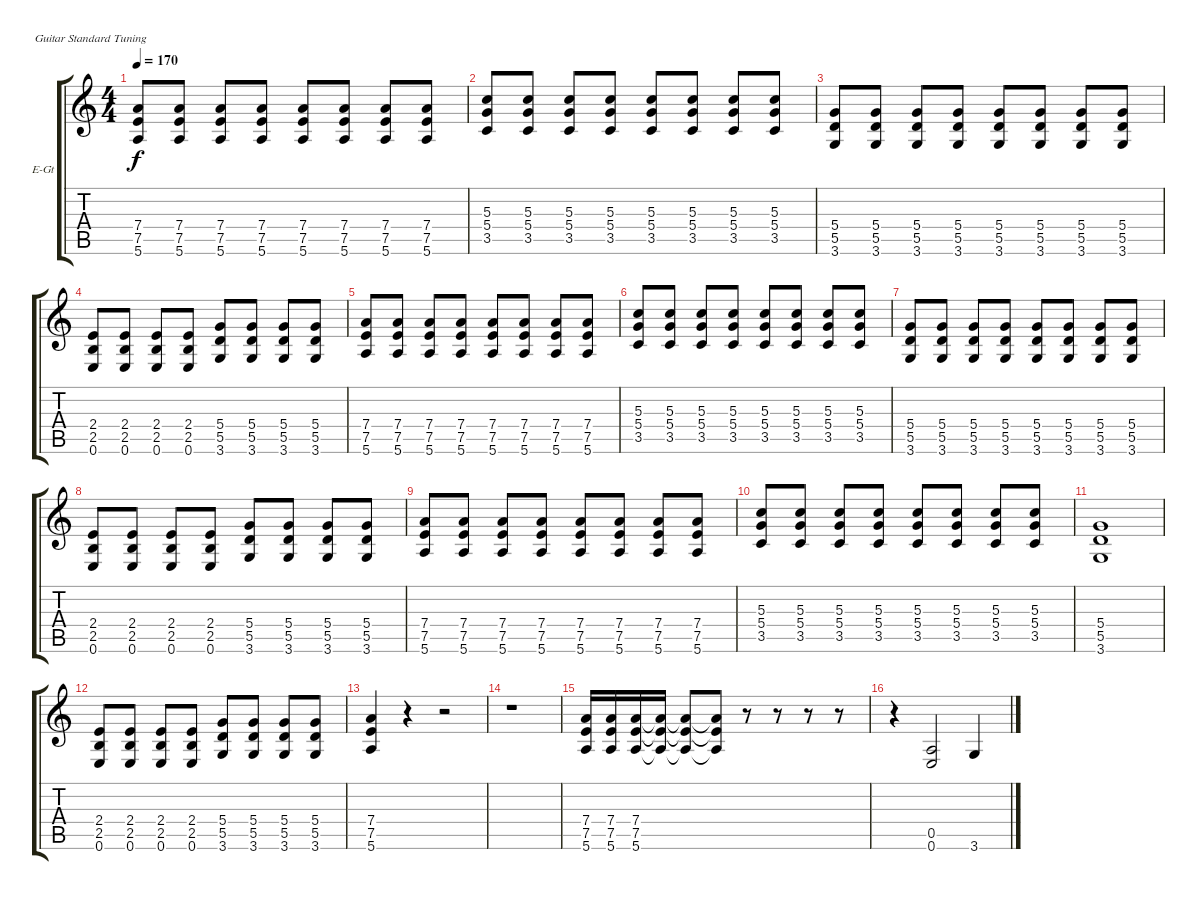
\bracketExtendMode groupsimilarinstruments
\firstSystemTrackNameOrientation horizontal
\otherSystemsTrackNameOrientation horizontal
\track ("Guitar 2" "E-Gt") {instrument overdrivenguitar}
\staff {score tabs}
\tuning (E4 B3 G3 D3 A2 E2)
\ts (4 4)
\tempo 170
\clef g2
\ks c
(7.4 7.5 5.6).8{dy f} (7.4 7.5 5.6).8 (7.4 7.5 5.6).8 (7.4 7.5 5.6).8 (7.4 7.5 5.6).8 (7.4 7.5 5.6).8 (7.4 7.5 5.6).8 (7.4 7.5 5.6).8 |
(5.3 5.4 3.5).8 (5.3 5.4 3.5).8 (5.3 5.4 3.5).8 (5.3 5.4 3.5).8 (5.3 5.4 3.5).8 (5.3 5.4 3.5).8 (5.3 5.4 3.5).8 (5.3 5.4 3.5).8 |
(5.4 5.5 3.6).8 (5.4 5.5 3.6).8 (5.4 5.5 3.6).8 (5.4 5.5 3.6).8 (5.4 5.5 3.6).8 (5.4 5.5 3.6).8 (5.4 5.5 3.6).8 (5.4 5.5 3.6).8 |
(2.4 2.5 0.6).8 (2.4 2.5 0.6).8 (2.4 2.5 0.6).8 (2.4 2.5 0.6).8 (5.4 5.5 3.6).8 (5.4 5.5 3.6).8 (5.4 5.5 3.6).8 (5.4 5.5 3.6).8 |
(7.4 7.5 5.6).8 (7.4 7.5 5.6).8 (7.4 7.5 5.6).8 (7.4 7.5 5.6).8 (7.4 7.5 5.6).8 (7.4 7.5 5.6).8 (7.4 7.5 5.6).8 (7.4 7.5 5.6).8 |
(5.3 5.4 3.5).8 (5.3 5.4 3.5).8 (5.3 5.4 3.5).8 (5.3 5.4 3.5).8 (5.3 5.4 3.5).8 (5.3 5.4 3.5).8 (5.3 5.4 3.5).8 (5.3 5.4 3.5).8 |
(5.4 5.5 3.6).8 (5.4 5.5 3.6).8 (5.4 5.5 3.6).8 (5.4 5.5 3.6).8 (5.4 5.5 3.6).8 (5.4 5.5 3.6).8 (5.4 5.5 3.6).8 (5.4 5.5 3.6).8 |
(2.4 2.5 0.6).8 (2.4 2.5 0.6).8 (2.4 2.5 0.6).8 (2.4 2.5 0.6).8 (5.4 5.5 3.6).8 (5.4 5.5 3.6).8 (5.4 5.5 3.6).8 (5.4 5.5 3.6).8 |
(7.4 7.5 5.6).8 (7.4 7.5 5.6).8 (7.4 7.5 5.6).8 (7.4 7.5 5.6).8 (7.4 7.5 5.6).8 (7.4 7.5 5.6).8 (7.4 7.5 5.6).8 (7.4 7.5 5.6).8 |
(5.3 5.4 3.5).8 (5.3 5.4 3.5).8 (5.3 5.4 3.5).8 (5.3 5.4 3.5).8 (5.3 5.4 3.5).8 (5.3 5.4 3.5).8 (5.3 5.4 3.5).8 (5.3 5.4 3.5).8 |
(5.4 5.5 3.6).1 |
(2.4 2.5 0.6).8 (2.4 2.5 0.6).8 (2.4 2.5 0.6).8 (2.4 2.5 0.6).8 (5.4 5.5 3.6).8 (5.4 5.5 3.6).8 (5.4 5.5 3.6).8 (5.4 5.5 3.6).8 |
(7.4 7.5 5.6).4 r.4 r.2 |
r.1 |
(7.4 7.5 5.6).16 (7.4 7.5 5.6).16 (7.4 7.5 5.6).16 (7.4{t} 7.5{t} 5.6{t}).16 (7.4{t} 7.5{t} 5.6{t}).8 (7.4{t} 7.5{t} 5.6{t}).8 r.8 r.8 r.8 r.8 |
r.4 (0.5 0.6).2 3.6.4
